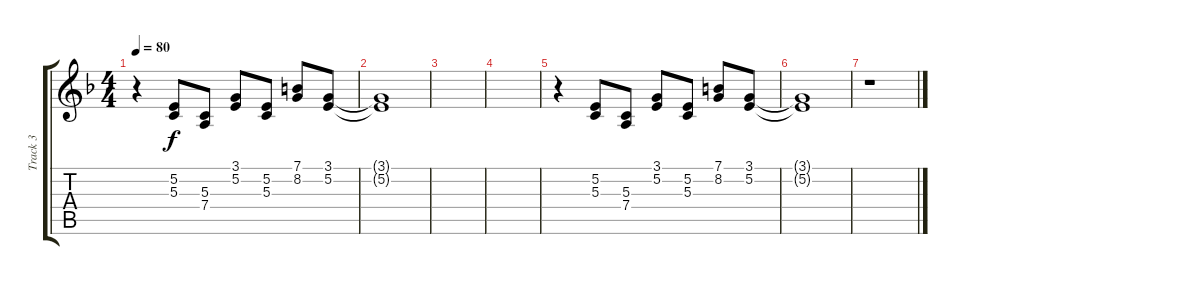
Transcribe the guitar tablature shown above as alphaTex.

\track ("Track 3" "Track 3") {instrument flute bank 255}
\staff {score tabs}
\tuning (E4 B3 G3 D3 A2 E2) {hide}
\ts (4 4)
\tempo 80
\clef g2
\ks f
r.4{dy f} (5.2 5.3).8 (5.3 7.4).8 (3.1 5.2).8 (5.2 5.3).8 (7.1 8.2).8 (3.1 5.2).8 |
(3.1{t} 5.2{t}).1 |
|
|
r.4 (5.2 5.3).8 (5.3 7.4).8 (3.1 5.2).8 (5.2 5.3).8 (7.1 8.2).8 (3.1 5.2).8 |
(3.1{t} 5.2{t}).1 |
r.1
